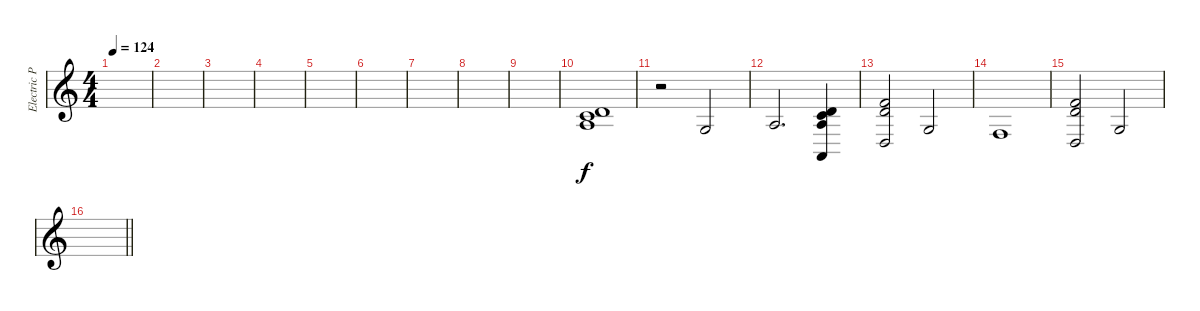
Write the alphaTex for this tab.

\track ("Electric Piano" "Electric P") {instrument electricgrandpiano}
\staff {score}
\tuning (E4 B3 G3 D3 A2 E2 B1) {hide}
\ts (4 4)
\tempo 124
\clef g2
\ks c
|
|
|
|
|
|
|
|
|
(1.2 2.3 12.4).1 |
r.2 0.3.2 |
2.3.2{d} (1.2 2.3 12.4 0.5).4 |
(1.1 3.2 0.4).2 0.3.2 |
3.4.1 |
(1.1 3.2 0.4).2 0.3.2 |
\barLineRight lightlight
